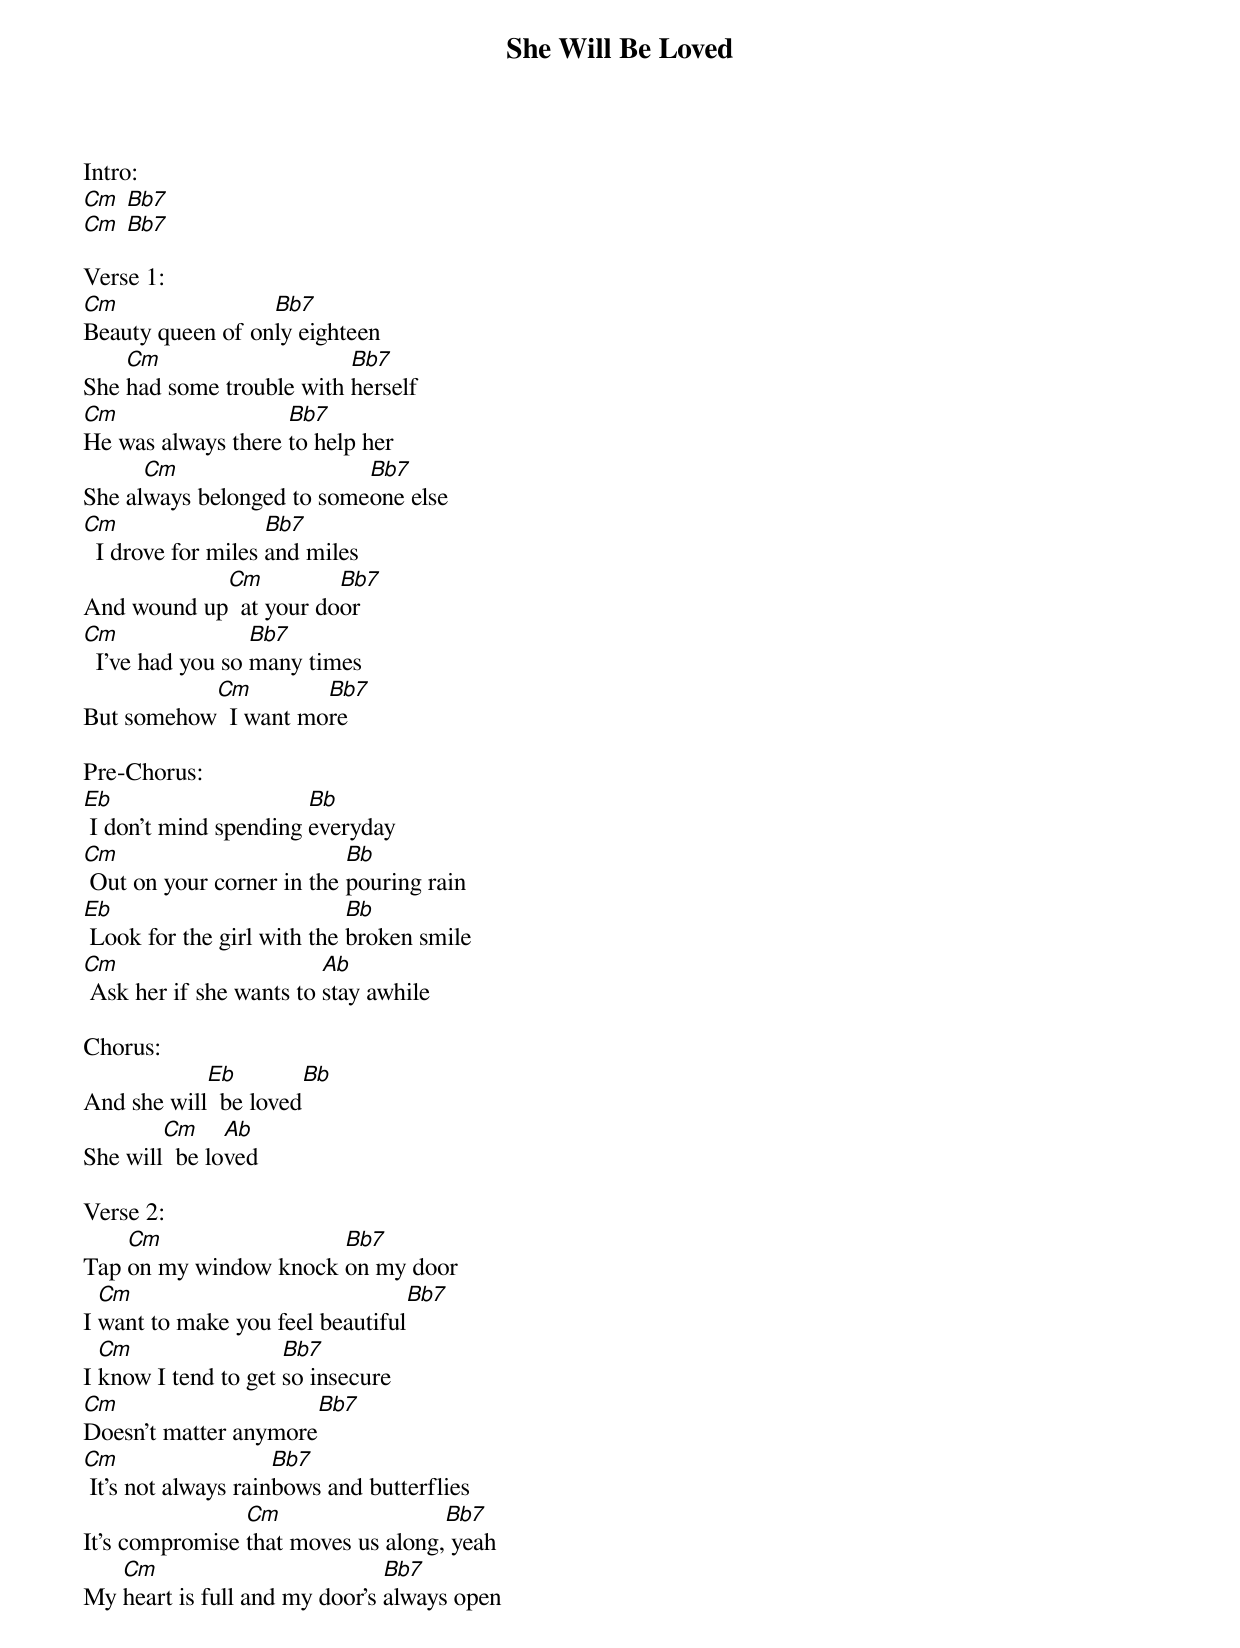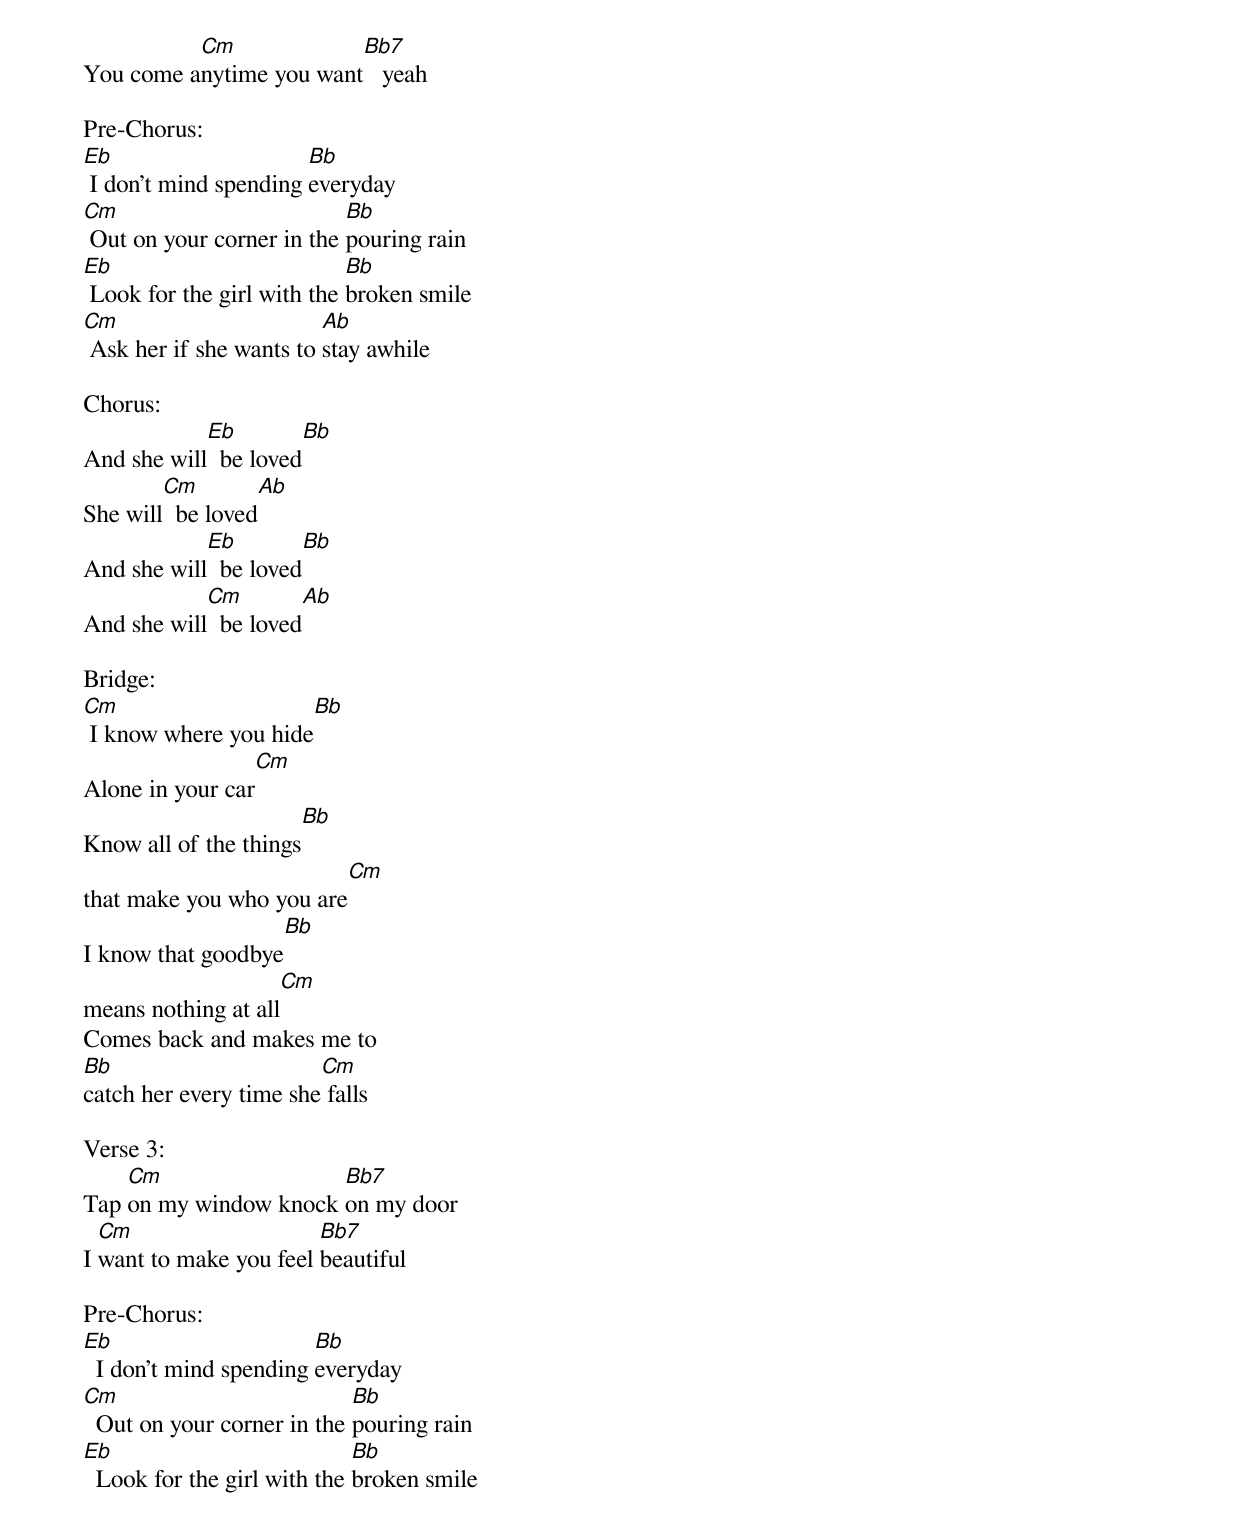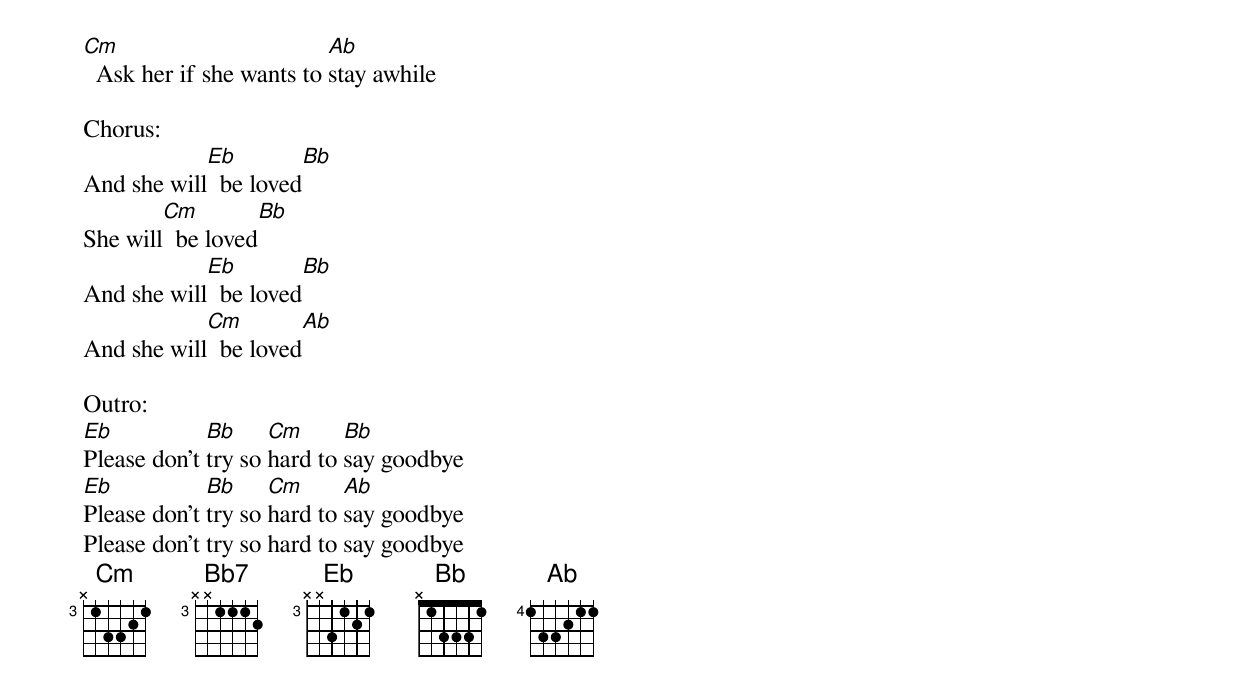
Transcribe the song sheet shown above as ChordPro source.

{title:She Will Be Loved}
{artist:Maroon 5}
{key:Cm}
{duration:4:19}
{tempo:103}

Intro:
[Cm] [Bb7]
[Cm] [Bb7]

Verse 1:
[Cm]Beauty queen of on[Bb7]ly eighteen
She [Cm]had some trouble with [Bb7]herself
[Cm]He was always there [Bb7]to help her
She al[Cm]ways belonged to some[Bb7]one else
[Cm]  I drove for miles [Bb7]and miles
And wound up[Cm]  at your do[Bb7]or
[Cm]  I've had you so [Bb7]many times
But somehow[Cm]  I want mo[Bb7]re

Pre-Chorus:
[Eb] I don't mind spending [Bb]everyday
[Cm] Out on your corner in the [Bb]pouring rain
[Eb] Look for the girl with the [Bb]broken smile
[Cm] Ask her if she wants to [Ab]stay awhile

Chorus:
And she will[Eb]  be loved[Bb]
She will[Cm]  be lo[Ab]ved

Verse 2:
Tap [Cm]on my window knock [Bb7]on my door
I [Cm]want to make you feel beautiful[Bb7]
I [Cm]know I tend to get [Bb7]so insecure
[Cm]Doesn't matter anymore[Bb7]
[Cm] It's not always rain[Bb7]bows and butterflies
It's compromise [Cm]that moves us along,[Bb7] yeah
My [Cm]heart is full and my door's [Bb7]always open
You come a[Cm]nytime you want[Bb7]   yeah

Pre-Chorus:
[Eb] I don't mind spending [Bb]everyday
[Cm] Out on your corner in the [Bb]pouring rain
[Eb] Look for the girl with the [Bb]broken smile
[Cm] Ask her if she wants to [Ab]stay awhile

Chorus:
And she will[Eb]  be loved[Bb]
She will[Cm]  be loved[Ab]
And she will[Eb]  be loved[Bb]
And she will[Cm]  be loved[Ab]

Bridge:
[Cm] I know where you hide[Bb]
Alone in your car[Cm]
Know all of the things[Bb]
that make you who you are[Cm]
I know that goodbye[Bb]
means nothing at all[Cm]
Comes back and makes me to
[Bb]catch her every time she[Cm] falls

Verse 3:
Tap [Cm]on my window knock [Bb7]on my door
I [Cm]want to make you feel [Bb7]beautiful

Pre-Chorus:
[Eb]  I don't mind spending [Bb]everyday
[Cm]  Out on your corner in the [Bb]pouring rain
[Eb]  Look for the girl with the [Bb]broken smile
[Cm]  Ask her if she wants to [Ab]stay awhile

Chorus:
And she will[Eb]  be loved[Bb]
She will[Cm]  be loved[Bb]
And she will[Eb]  be loved[Bb]
And she will[Cm]  be loved[Ab]

Outro:
[Eb]Please don't [Bb]try so [Cm]hard to [Bb]say goodbye
[Eb]Please don't [Bb]try so [Cm]hard to [Ab]say goodbye
Please don't try so hard to say goodbye
